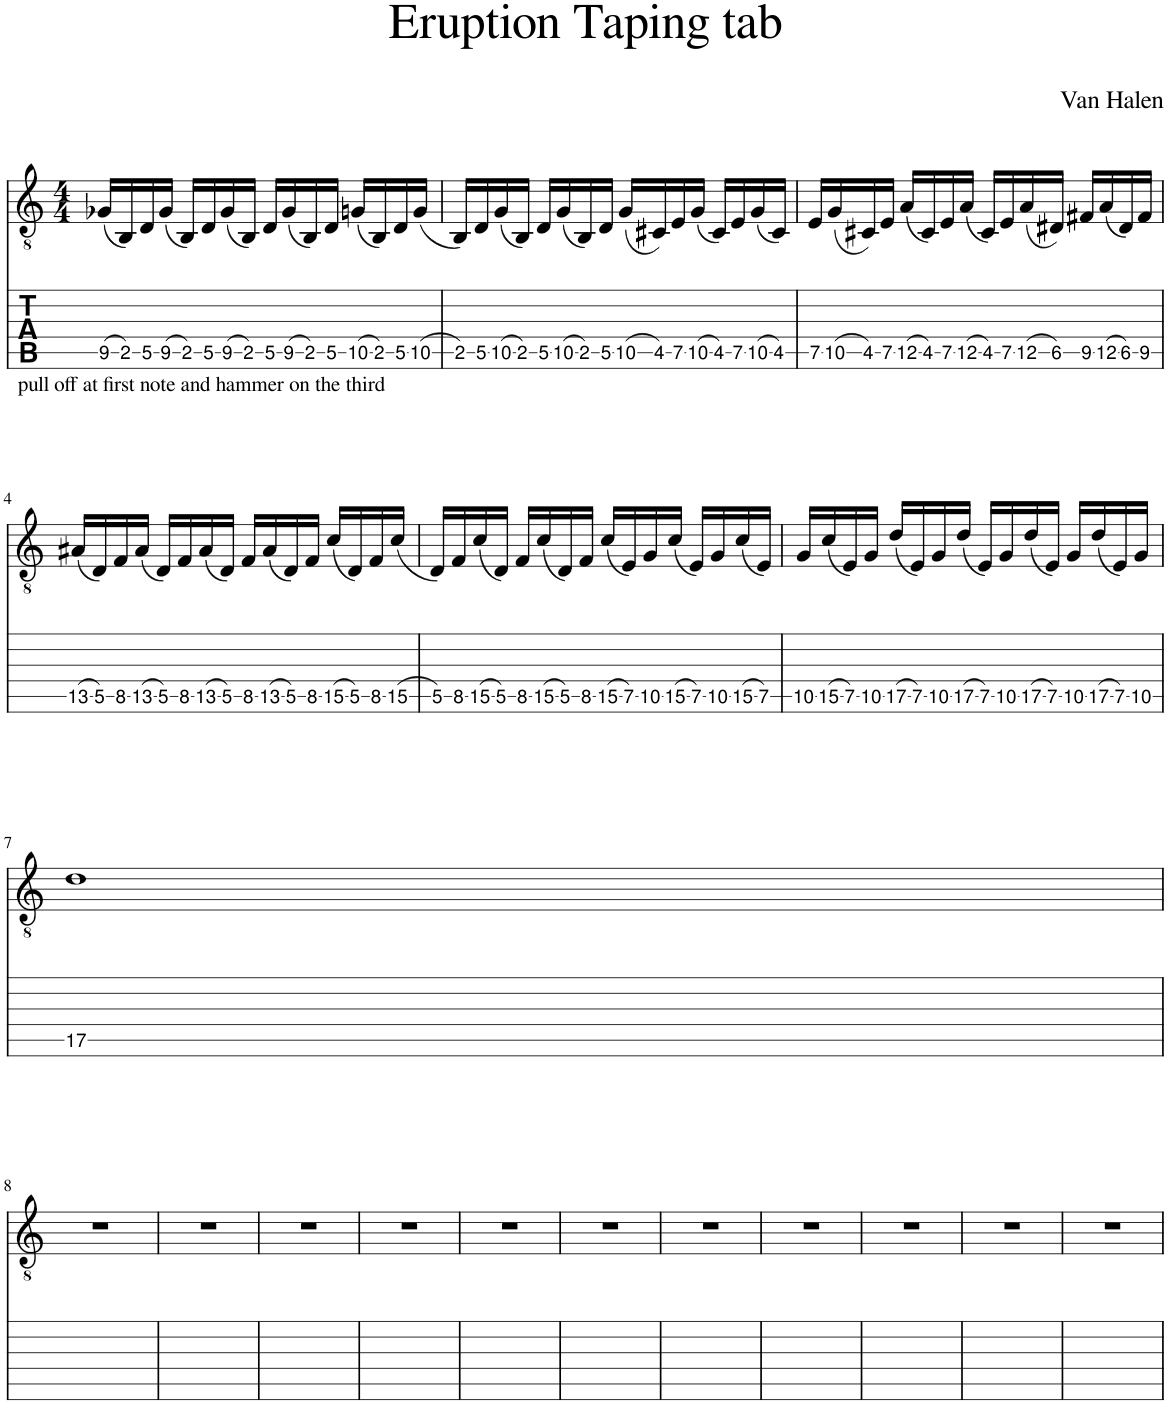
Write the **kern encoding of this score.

**kern	**kern
*part1	*part1
*staff2	*staff1
*I"Guitar	*
*I'Guit.	*
*stria6	*
*	*clefGv2
*k[]	*k[]
*M4/4	*M4/4
=1	=1
!LO:TX:b:t=pull off at first note and hammer on the third	!
16G-LL	(16G-X/LL
16BBJ	16BB/)
16DL	16D/
16G-JJ	(16G-/JJ
16BBLL	16BB/LL)
16DJ	16D/
16G-L	(16G-/
16BBJJ	16BB/JJ)
16DLL	16D/LL
16G-J	(16G-/
16BBL	16BB/)
16DJJ	16D/JJ
16GnLL	(16Gn/LL
16BBJ	16BB/)
16DL	16D/
16GnJJ	(16G/JJ
=2	=2
16BBLL	16BB/LL)
16DJ	16D/
16GnL	(16G/
16BBJJ	16BB/JJ)
16DLL	16D/LL
16GnJ	(16G/
16BBL	16BB/)
16DJJ	16D/JJ
16GnLL	(16G/LL
16C#J	16C#X/)
16EL	16E/
16GJJ	(16G/JJ
16C#XLL	16C#/LL)
16EJ	16E/
16GL	(16G/
16C#XJJ	16C#/JJ)
=3	=3
16ELL	16E/LL
16GJ	(16G/
16C#XL	16C#X/)
16EJJ	16E/JJ
16ALL	(16A/LL
16C#XJ	16C#/)
16EL	16E/
16AJJ	(16A/JJ
16C#LL	16C#/LL)
16EJ	16E/
16AL	(16A/
16D#JJ	16D#X/JJ)
16F#LL	16F#X/LL
16AJ	(16A/
16D#XL	16D#/)
16F#XJJ	16F#/JJ
!!LO:LB:g=z
=4	=4
16A#LL	(16A#X/LL
16DJ	16D/)
16FL	16F/
16A#XJJ	(16A#/JJ
16DLL	16D/LL)
16FJ	16F/
16A#XL	(16A#/
16DJJ	16D/JJ)
16FLL	16F/LL
16A#XJ	(16A#/
16DL	16D/)
16FJJ	16F/JJ
16cLL	(16c/LL
16DJ	16D/)
16FL	16F/
16cJJ	(16c/JJ
=5	=5
16DLL	16D/LL)
16FJ	16F/
16cL	(16c/
16DJJ	16D/JJ)
16FLL	16F/LL
16cJ	(16c/
16DL	16D/)
16FJJ	16F/JJ
16cLL	(16c/LL
16EJ	16E/)
16GL	16G/
16cJJ	(16c/JJ
16ELL	16E/LL)
16GJ	16G/
16cL	(16c/
16EJJ	16E/JJ)
=6	=6
16GLL	16G/LL
16cJ	(16c/
16EL	16E/)
16GJJ	16G/JJ
16dLL	(16d/LL
16EJ	16E/)
16GL	16G/
16dJJ	(16d/JJ
16ELL	16E/LL)
16GJ	16G/
16dL	(16d/
16EJJ	16E/JJ)
16GLL	16G/LL
16dJ	(16d/
16EL	16E/)
16GJJ	16G/JJ
!!LO:LB:g=z
=7	=7
1d	1d
!!LO:LB:g=z
=8	=8
1r	1r
=9	=9
1r	1r
=10	=10
1r	1r
=11	=11
1r	1r
=12	=12
1r	1r
=13	=13
1r	1r
=14	=14
1r	1r
=15	=15
1r	1r
=16	=16
1r	1r
=17	=17
1r	1r
=18	=18
1r	1r
=	=
*-	*-
